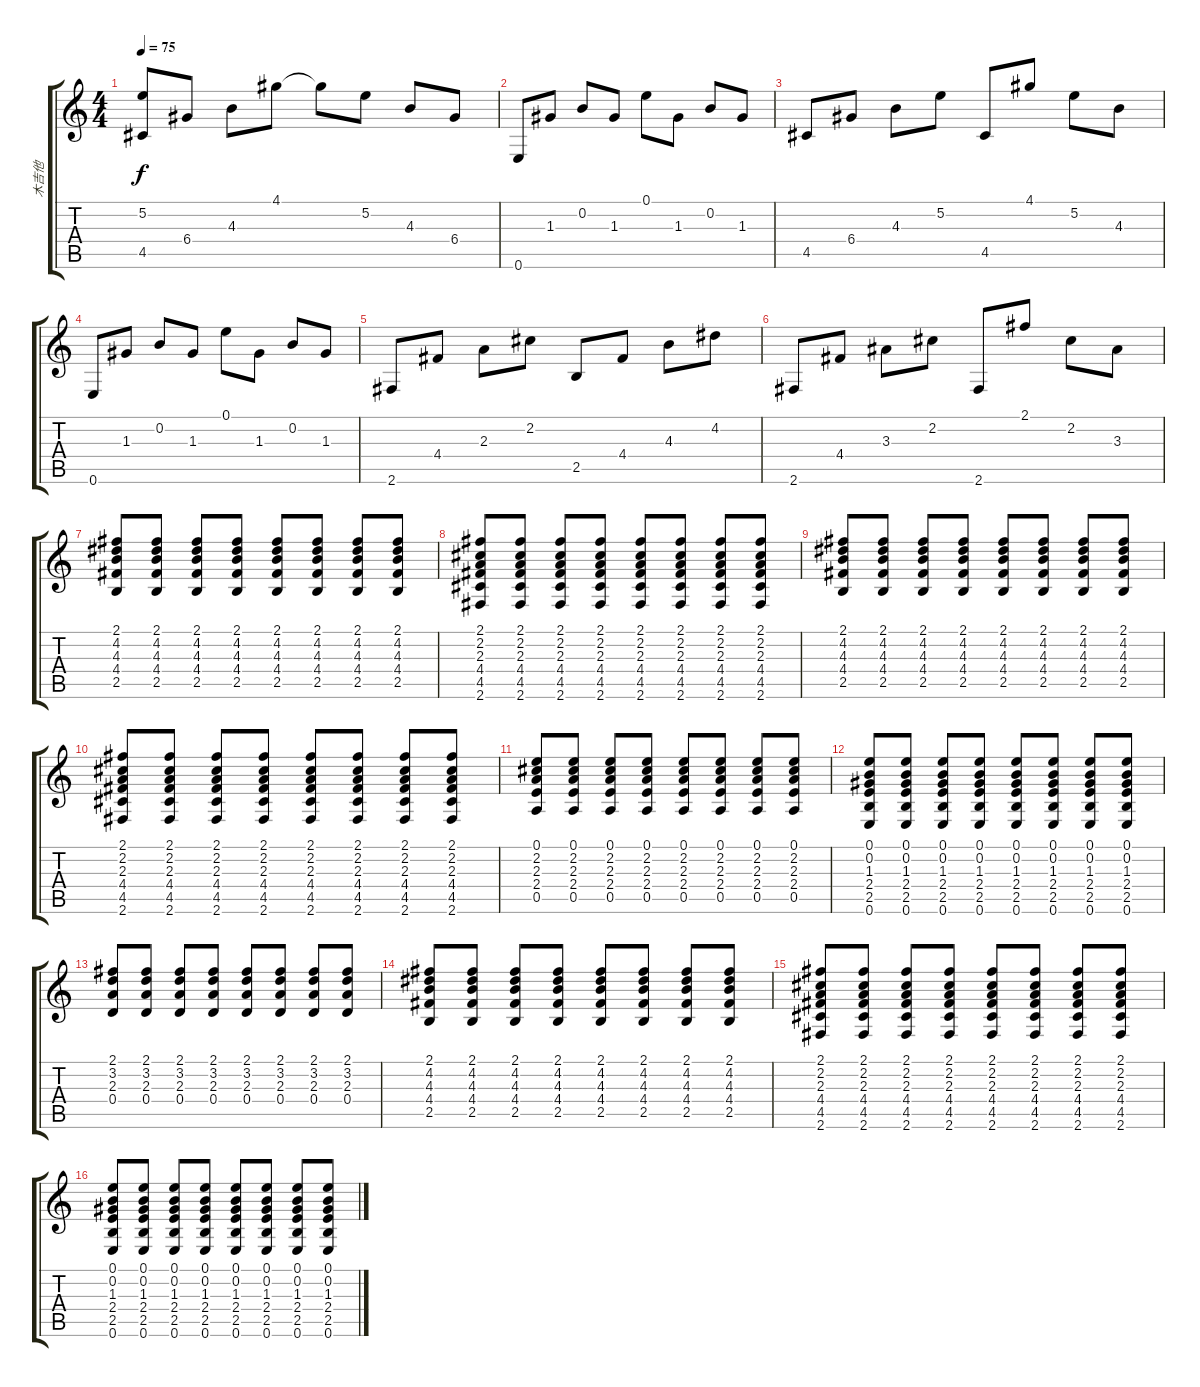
\track ("木吉他" "木吉他") {instrument acousticguitarsteel}
\staff {score tabs}
\tuning (E4 B3 G3 D3 A2 E2) {hide}
\ts (4 4)
\tempo 75
\clef g2
\ks c
(5.2 4.5).8{dy f} 6.4.8 4.3.8 4.1.8 4.1{t}.8 5.2.8 4.3.8 6.4.8 |
0.6.8 1.3.8 0.2.8 1.3.8 0.1.8 1.3.8 0.2.8 1.3.8 |
4.5.8 6.4.8 4.3.8 5.2.8 4.5.8 4.1.8 5.2.8 4.3.8 |
0.6.8 1.3.8 0.2.8 1.3.8 0.1.8 1.3.8 0.2.8 1.3.8 |
2.6.8 4.4.8 2.3.8 2.2.8 2.5.8 4.4.8 4.3.8 4.2.8 |
2.6.8 4.4.8 3.3.8 2.2.8 2.6.8 2.1.8 2.2.8 3.3.8 |
(2.1 4.2 4.3 4.4 2.5).8 (2.1 4.2 4.3 4.4 2.5).8 (2.1 4.2 4.3 4.4 2.5).8 (2.1 4.2 4.3 4.4 2.5).8 (2.1 4.2 4.3 4.4 2.5).8 (2.1 4.2 4.3 4.4 2.5).8 (2.1 4.2 4.3 4.4 2.5).8 (2.1 4.2 4.3 4.4 2.5).8 |
(2.1 2.2 2.3 4.4 4.5 2.6).8 (2.1 2.2 2.3 4.4 4.5 2.6).8 (2.1 2.2 2.3 4.4 4.5 2.6).8 (2.1 2.2 2.3 4.4 4.5 2.6).8 (2.1 2.2 2.3 4.4 4.5 2.6).8 (2.1 2.2 2.3 4.4 4.5 2.6).8 (2.1 2.2 2.3 4.4 4.5 2.6).8 (2.1 2.2 2.3 4.4 4.5 2.6).8 |
(2.1 4.2 4.3 4.4 2.5).8 (2.1 4.2 4.3 4.4 2.5).8 (2.1 4.2 4.3 4.4 2.5).8 (2.1 4.2 4.3 4.4 2.5).8 (2.1 4.2 4.3 4.4 2.5).8 (2.1 4.2 4.3 4.4 2.5).8 (2.1 4.2 4.3 4.4 2.5).8 (2.1 4.2 4.3 4.4 2.5).8 |
(2.1 2.2 2.3 4.4 4.5 2.6).8 (2.1 2.2 2.3 4.4 4.5 2.6).8 (2.1 2.2 2.3 4.4 4.5 2.6).8 (2.1 2.2 2.3 4.4 4.5 2.6).8 (2.1 2.2 2.3 4.4 4.5 2.6).8 (2.1 2.2 2.3 4.4 4.5 2.6).8 (2.1 2.2 2.3 4.4 4.5 2.6).8 (2.1 2.2 2.3 4.4 4.5 2.6).8 |
(0.1 2.2 2.3 2.4 0.5).8 (0.1 2.2 2.3 2.4 0.5).8 (0.1 2.2 2.3 2.4 0.5).8 (0.1 2.2 2.3 2.4 0.5).8 (0.1 2.2 2.3 2.4 0.5).8 (0.1 2.2 2.3 2.4 0.5).8 (0.1 2.2 2.3 2.4 0.5).8 (0.1 2.2 2.3 2.4 0.5).8 |
(0.1 0.2 1.3 2.4 2.5 0.6).8 (0.1 0.2 1.3 2.4 2.5 0.6).8 (0.1 0.2 1.3 2.4 2.5 0.6).8 (0.1 0.2 1.3 2.4 2.5 0.6).8 (0.1 0.2 1.3 2.4 2.5 0.6).8 (0.1 0.2 1.3 2.4 2.5 0.6).8 (0.1 0.2 1.3 2.4 2.5 0.6).8 (0.1 0.2 1.3 2.4 2.5 0.6).8 |
(2.1 3.2 2.3 0.4).8 (2.1 3.2 2.3 0.4).8 (2.1 3.2 2.3 0.4).8 (2.1 3.2 2.3 0.4).8 (2.1 3.2 2.3 0.4).8 (2.1 3.2 2.3 0.4).8 (2.1 3.2 2.3 0.4).8 (2.1 3.2 2.3 0.4).8 |
(2.1 4.2 4.3 4.4 2.5).8 (2.1 4.2 4.3 4.4 2.5).8 (2.1 4.2 4.3 4.4 2.5).8 (2.1 4.2 4.3 4.4 2.5).8 (2.1 4.2 4.3 4.4 2.5).8 (2.1 4.2 4.3 4.4 2.5).8 (2.1 4.2 4.3 4.4 2.5).8 (2.1 4.2 4.3 4.4 2.5).8 |
(2.1 2.2 2.3 4.4 4.5 2.6).8 (2.1 2.2 2.3 4.4 4.5 2.6).8 (2.1 2.2 2.3 4.4 4.5 2.6).8 (2.1 2.2 2.3 4.4 4.5 2.6).8 (2.1 2.2 2.3 4.4 4.5 2.6).8 (2.1 2.2 2.3 4.4 4.5 2.6).8 (2.1 2.2 2.3 4.4 4.5 2.6).8 (2.1 2.2 2.3 4.4 4.5 2.6).8 |
(0.1 0.2 1.3 2.4 2.5 0.6).8 (0.1 0.2 1.3 2.4 2.5 0.6).8 (0.1 0.2 1.3 2.4 2.5 0.6).8 (0.1 0.2 1.3 2.4 2.5 0.6).8 (0.1 0.2 1.3 2.4 2.5 0.6).8 (0.1 0.2 1.3 2.4 2.5 0.6).8 (0.1 0.2 1.3 2.4 2.5 0.6).8 (0.1 0.2 1.3 2.4 2.5 0.6).8
